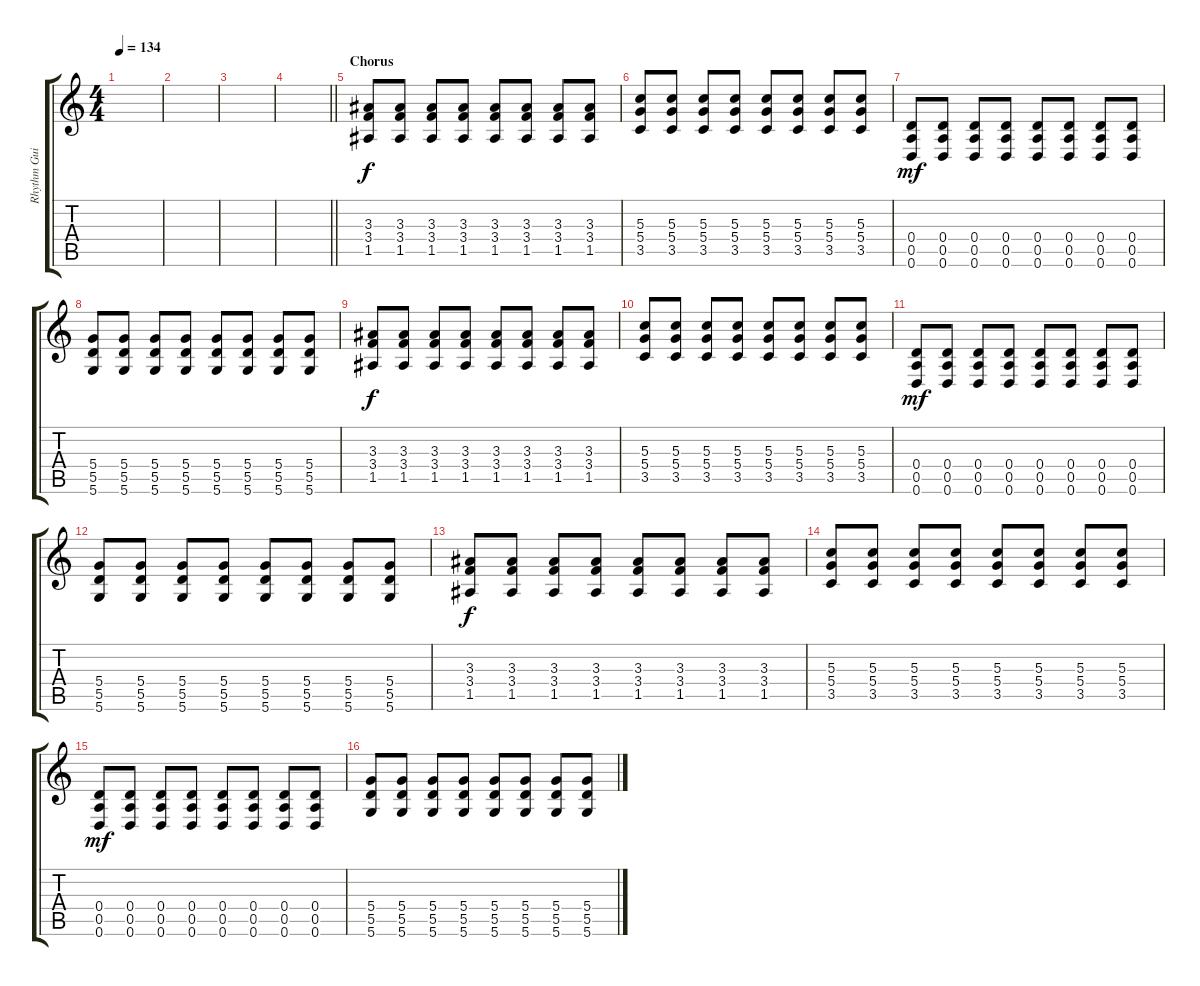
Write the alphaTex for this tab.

\track ("Rhythm Guitar" "Rhythm Gui") {instrument distortionguitar}
\staff {score tabs}
\tuning (E4 B3 G3 D3 A2 D2) {hide}
\ts (4 4)
\tempo 134
\clef g2
\ks c
|
|
|
\barLineRight lightlight
|
\section ("" "Chorus")
(3.3 3.4 1.5).8{dy f} (3.3 3.4 1.5).8 (3.3 3.4 1.5).8 (3.3 3.4 1.5).8 (3.3 3.4 1.5).8 (3.3 3.4 1.5).8 (3.3 3.4 1.5).8 (3.3 3.4 1.5).8 |
(5.3 5.4 3.5).8 (5.3 5.4 3.5).8 (5.3 5.4 3.5).8 (5.3 5.4 3.5).8 (5.3 5.4 3.5).8 (5.3 5.4 3.5).8 (5.3 5.4 3.5).8 (5.3 5.4 3.5).8 |
(0.4 0.5 0.6).8{dy mf} (0.4 0.5 0.6).8 (0.4 0.5 0.6).8 (0.4 0.5 0.6).8 (0.4 0.5 0.6).8 (0.4 0.5 0.6).8 (0.4 0.5 0.6).8 (0.4 0.5 0.6).8 |
(5.4 5.5 5.6).8 (5.4 5.5 5.6).8 (5.4 5.5 5.6).8 (5.4 5.5 5.6).8 (5.4 5.5 5.6).8 (5.4 5.5 5.6).8 (5.4 5.5 5.6).8 (5.4 5.5 5.6).8 |
(3.3 3.4 1.5).8{dy f} (3.3 3.4 1.5).8 (3.3 3.4 1.5).8 (3.3 3.4 1.5).8 (3.3 3.4 1.5).8 (3.3 3.4 1.5).8 (3.3 3.4 1.5).8 (3.3 3.4 1.5).8 |
(5.3 5.4 3.5).8 (5.3 5.4 3.5).8 (5.3 5.4 3.5).8 (5.3 5.4 3.5).8 (5.3 5.4 3.5).8 (5.3 5.4 3.5).8 (5.3 5.4 3.5).8 (5.3 5.4 3.5).8 |
(0.4 0.5 0.6).8{dy mf} (0.4 0.5 0.6).8 (0.4 0.5 0.6).8 (0.4 0.5 0.6).8 (0.4 0.5 0.6).8 (0.4 0.5 0.6).8 (0.4 0.5 0.6).8 (0.4 0.5 0.6).8 |
(5.4 5.5 5.6).8 (5.4 5.5 5.6).8 (5.4 5.5 5.6).8 (5.4 5.5 5.6).8 (5.4 5.5 5.6).8 (5.4 5.5 5.6).8 (5.4 5.5 5.6).8 (5.4 5.5 5.6).8 |
(3.3 3.4 1.5).8{dy f} (3.3 3.4 1.5).8 (3.3 3.4 1.5).8 (3.3 3.4 1.5).8 (3.3 3.4 1.5).8 (3.3 3.4 1.5).8 (3.3 3.4 1.5).8 (3.3 3.4 1.5).8 |
(5.3 5.4 3.5).8 (5.3 5.4 3.5).8 (5.3 5.4 3.5).8 (5.3 5.4 3.5).8 (5.3 5.4 3.5).8 (5.3 5.4 3.5).8 (5.3 5.4 3.5).8 (5.3 5.4 3.5).8 |
(0.4 0.5 0.6).8{dy mf} (0.4 0.5 0.6).8 (0.4 0.5 0.6).8 (0.4 0.5 0.6).8 (0.4 0.5 0.6).8 (0.4 0.5 0.6).8 (0.4 0.5 0.6).8 (0.4 0.5 0.6).8 |
(5.4 5.5 5.6).8 (5.4 5.5 5.6).8 (5.4 5.5 5.6).8 (5.4 5.5 5.6).8 (5.4 5.5 5.6).8 (5.4 5.5 5.6).8 (5.4 5.5 5.6).8 (5.4 5.5 5.6).8
